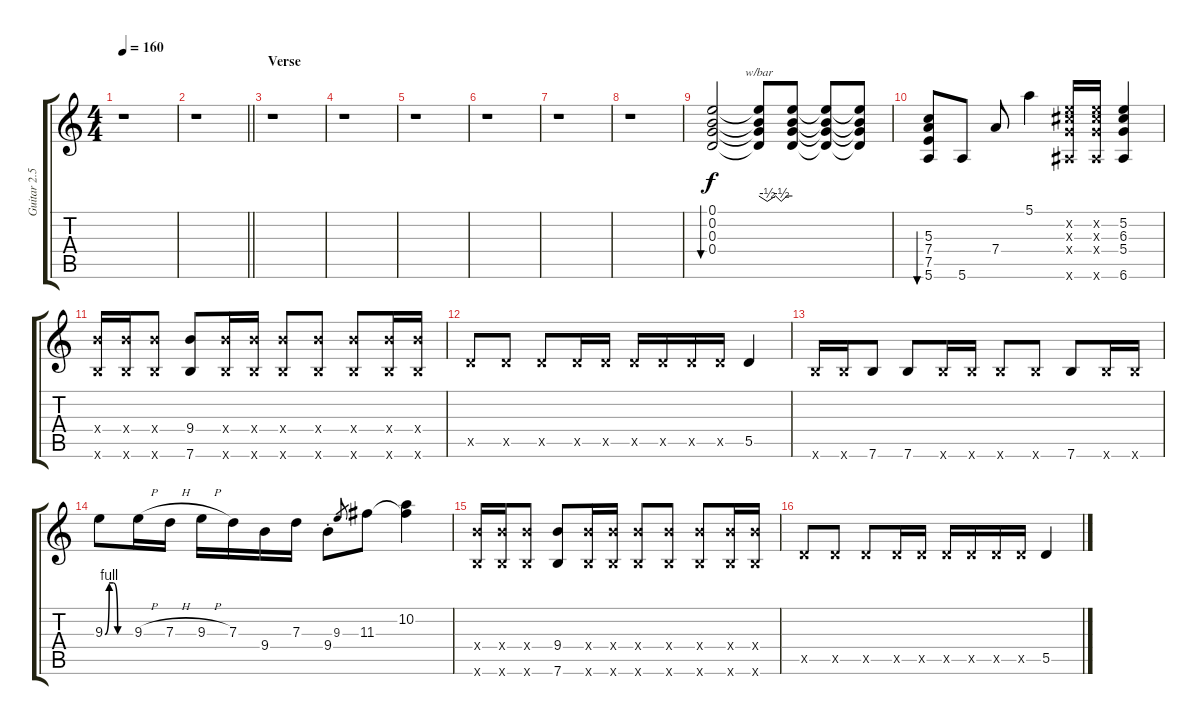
\track ("Guitar 2.5" "Guitar 2.5") {instrument overdrivenguitar}
\staff {score tabs}
\tuning (E4 B3 G3 D3 A2 E2) {hide}
\ts (4 4)
\tempo 160
\clef g2
\ks c
r.1{dy f} |
\barLineRight lightlight
r.1 |
\section ("" "Verse")
r.1 |
r.1 |
r.1 |
r.1 |
r.1 |
r.1 |
(0.1 0.2 0.3 0.4).2{bu 480} (0.1{t} 0.2{t} 0.3{t} 0.4{t}).8{tbe (custom default 0 0 15 -2 30 0 40 -2 50 0 60 0)} (0.1{t} 0.2{t} 0.3{t} 0.4{t}).8 (0.1{t} 0.2{t} 0.3{t} 0.4{t}).8 (0.1{t} 0.2{t} 0.3{t} 0.4{t}).8 |
(5.3 7.4 7.5 5.6).8{bu 120} 5.6.8 7.4.8 5.1.4 (5.2{x} 6.3{x} 5.4{x} 6.6{x}).16 (5.2{x} 6.3{x} 5.4{x} 6.6{x}).16 (5.2 6.3 5.4 6.6).4 |
(9.4{x} 7.6{x}).16 (9.4{x} 7.6{x}).16 (9.4{x} 7.6{x}).8 (9.4 7.6).8 (9.4{x} 7.6{x}).16 (9.4{x} 7.6{x}).16 (9.4{x} 7.6{x}).8 (9.4{x} 7.6{x}).8 (9.4{x} 7.6{x}).8 (9.4{x} 7.6{x}).16 (9.4{x} 7.6{x}).16 |
5.5{x}.8 5.5{x}.8 5.5{x}.8 5.5{x}.16 5.5{x}.16 5.5{x}.16 5.5{x}.16 5.5{x}.16 5.5{x}.16 5.5.4 |
7.6{x}.16 7.6{x}.16 7.6.8 7.6.8 7.6{x}.16 7.6{x}.16 7.6{x}.8 7.6{x}.8 7.6.8 7.6{x}.16 7.6{x}.16 |
9.3{be (custom 0 0 10 4 20 4 30 0 60 0)}.8 9.3{h}.16 7.3{h}.16 9.3{h}.16 7.3.16 9.4.16 7.3.16 9.4{st}.8 9.3.8{gr} 11.3.8 (10.2 11.3{t}).4 |
(9.4{x} 7.6{x}).16 (9.4{x} 7.6{x}).16 (9.4{x} 7.6{x}).8 (9.4 7.6).8 (9.4{x} 7.6{x}).16 (9.4{x} 7.6{x}).16 (9.4{x} 7.6{x}).8 (9.4{x} 7.6{x}).8 (9.4{x} 7.6{x}).8 (9.4{x} 7.6{x}).16 (9.4{x} 7.6{x}).16 |
5.5{x}.8 5.5{x}.8 5.5{x}.8 5.5{x}.16 5.5{x}.16 5.5{x}.16 5.5{x}.16 5.5{x}.16 5.5{x}.16 5.5.4
